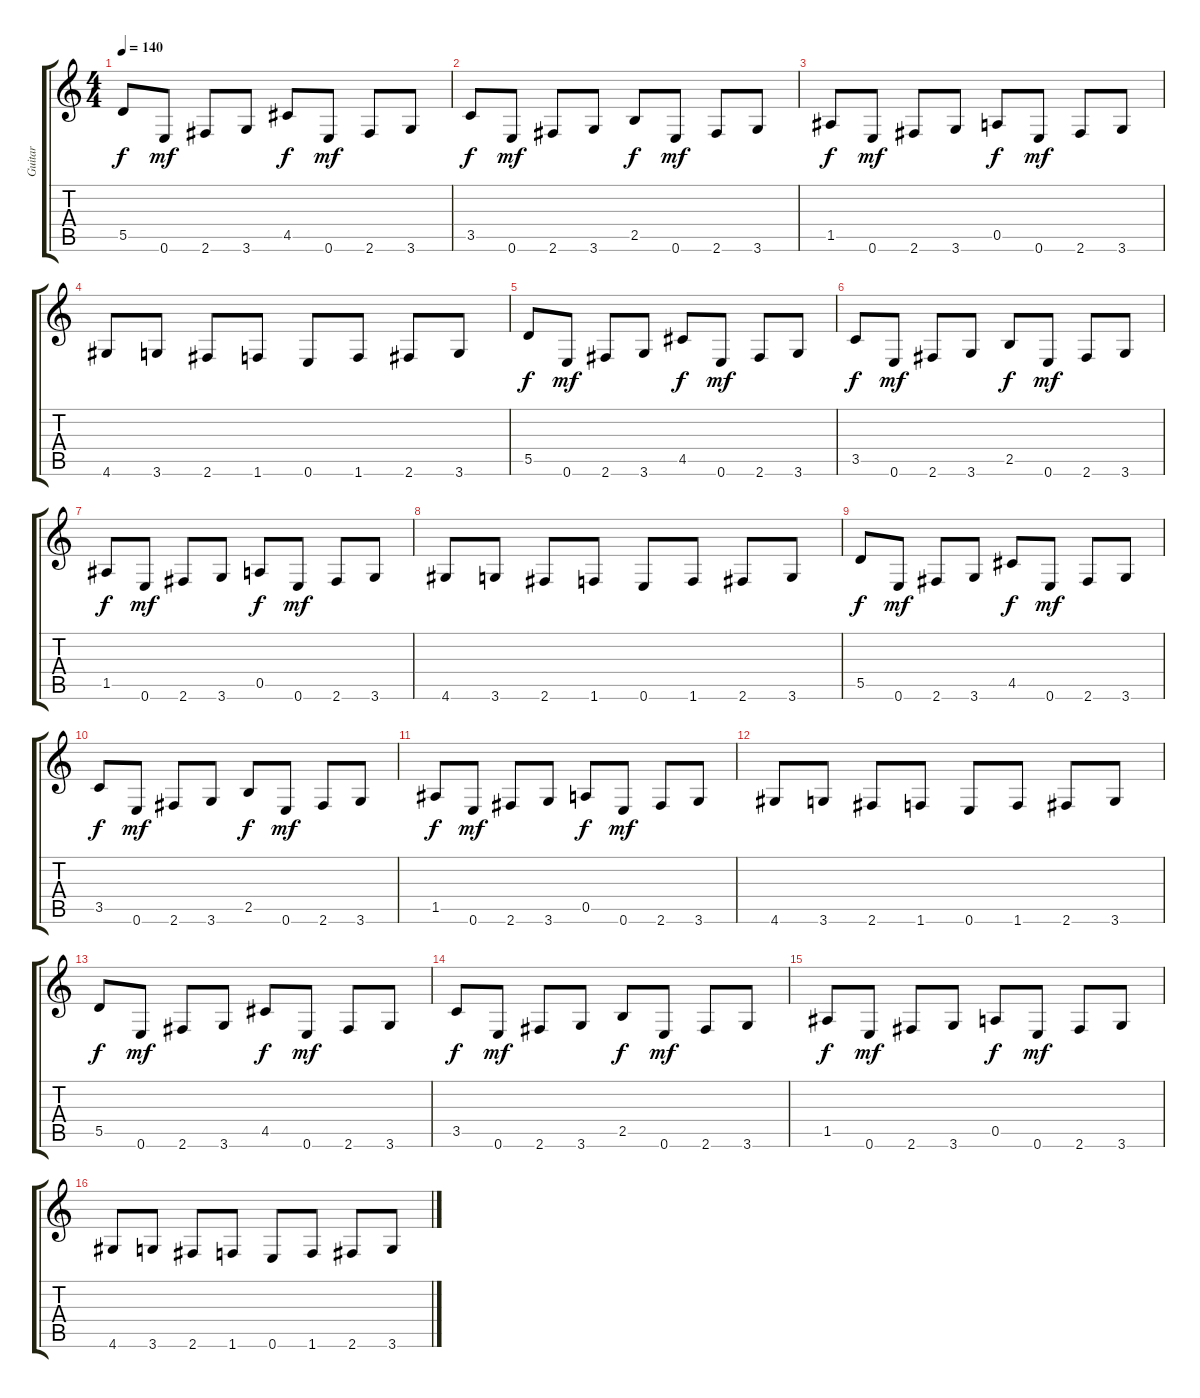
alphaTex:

\track ("Guitar" "Guitar") {instrument distortionguitar}
\staff {score tabs}
\tuning (E4 B3 G3 D3 A2 E2) {hide}
\ts (4 4)
\tempo 140
\clef g2
\ks c
5.5.8{dy f} 0.6.8{dy mf} 2.6.8 3.6.8 4.5.8{dy f} 0.6.8{dy mf} 2.6.8 3.6.8 |
3.5.8{dy f} 0.6.8{dy mf} 2.6.8 3.6.8 2.5.8{dy f} 0.6.8{dy mf} 2.6.8 3.6.8 |
1.5.8{dy f} 0.6.8{dy mf} 2.6.8 3.6.8 0.5.8{dy f} 0.6.8{dy mf} 2.6.8 3.6.8 |
4.6.8 3.6.8 2.6.8 1.6.8 0.6.8 1.6.8 2.6.8 3.6.8 |
5.5.8{dy f} 0.6.8{dy mf} 2.6.8 3.6.8 4.5.8{dy f} 0.6.8{dy mf} 2.6.8 3.6.8 |
3.5.8{dy f} 0.6.8{dy mf} 2.6.8 3.6.8 2.5.8{dy f} 0.6.8{dy mf} 2.6.8 3.6.8 |
1.5.8{dy f} 0.6.8{dy mf} 2.6.8 3.6.8 0.5.8{dy f} 0.6.8{dy mf} 2.6.8 3.6.8 |
4.6.8 3.6.8 2.6.8 1.6.8 0.6.8 1.6.8 2.6.8 3.6.8 |
5.5.8{dy f} 0.6.8{dy mf} 2.6.8 3.6.8 4.5.8{dy f} 0.6.8{dy mf} 2.6.8 3.6.8 |
3.5.8{dy f} 0.6.8{dy mf} 2.6.8 3.6.8 2.5.8{dy f} 0.6.8{dy mf} 2.6.8 3.6.8 |
1.5.8{dy f} 0.6.8{dy mf} 2.6.8 3.6.8 0.5.8{dy f} 0.6.8{dy mf} 2.6.8 3.6.8 |
4.6.8 3.6.8 2.6.8 1.6.8 0.6.8 1.6.8 2.6.8 3.6.8 |
5.5.8{dy f} 0.6.8{dy mf} 2.6.8 3.6.8 4.5.8{dy f} 0.6.8{dy mf} 2.6.8 3.6.8 |
3.5.8{dy f} 0.6.8{dy mf} 2.6.8 3.6.8 2.5.8{dy f} 0.6.8{dy mf} 2.6.8 3.6.8 |
1.5.8{dy f} 0.6.8{dy mf} 2.6.8 3.6.8 0.5.8{dy f} 0.6.8{dy mf} 2.6.8 3.6.8 |
4.6.8 3.6.8 2.6.8 1.6.8 0.6.8 1.6.8 2.6.8 3.6.8
